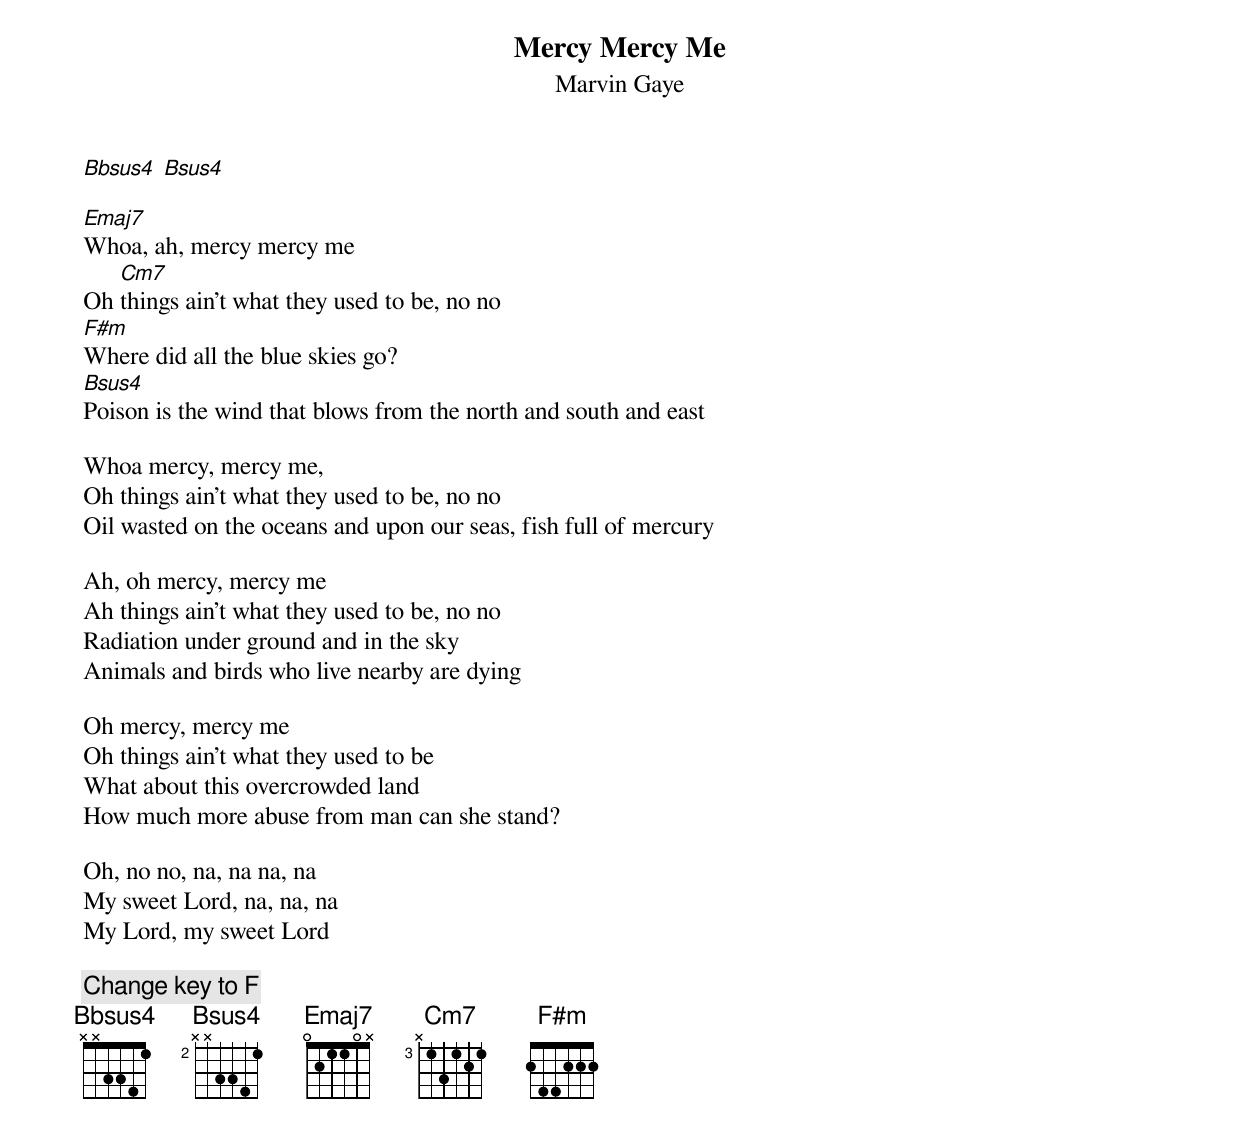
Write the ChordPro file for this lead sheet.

{title:Mercy Mercy Me}
{subtitle:Marvin Gaye}
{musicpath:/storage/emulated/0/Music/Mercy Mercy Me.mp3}
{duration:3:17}
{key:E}

[Bbsus4] [Bsus4]

[Emaj7]Whoa, ah, mercy mercy me
Oh [Cm7]things ain't what they used to be, no no
[F#m]Where did all the blue skies go?
[Bsus4]Poison is the wind that blows from the north and south and east

Whoa mercy, mercy me,
Oh things ain't what they used to be, no no
Oil wasted on the oceans and upon our seas, fish full of mercury

Ah, oh mercy, mercy me
Ah things ain't what they used to be, no no
Radiation under ground and in the sky
Animals and birds who live nearby are dying

Oh mercy, mercy me
Oh things ain't what they used to be
What about this overcrowded land
How much more abuse from man can she stand?

Oh, no no, na, na na, na
My sweet Lord, na, na, na
My Lord, my sweet Lord

{c:Change key to F}
